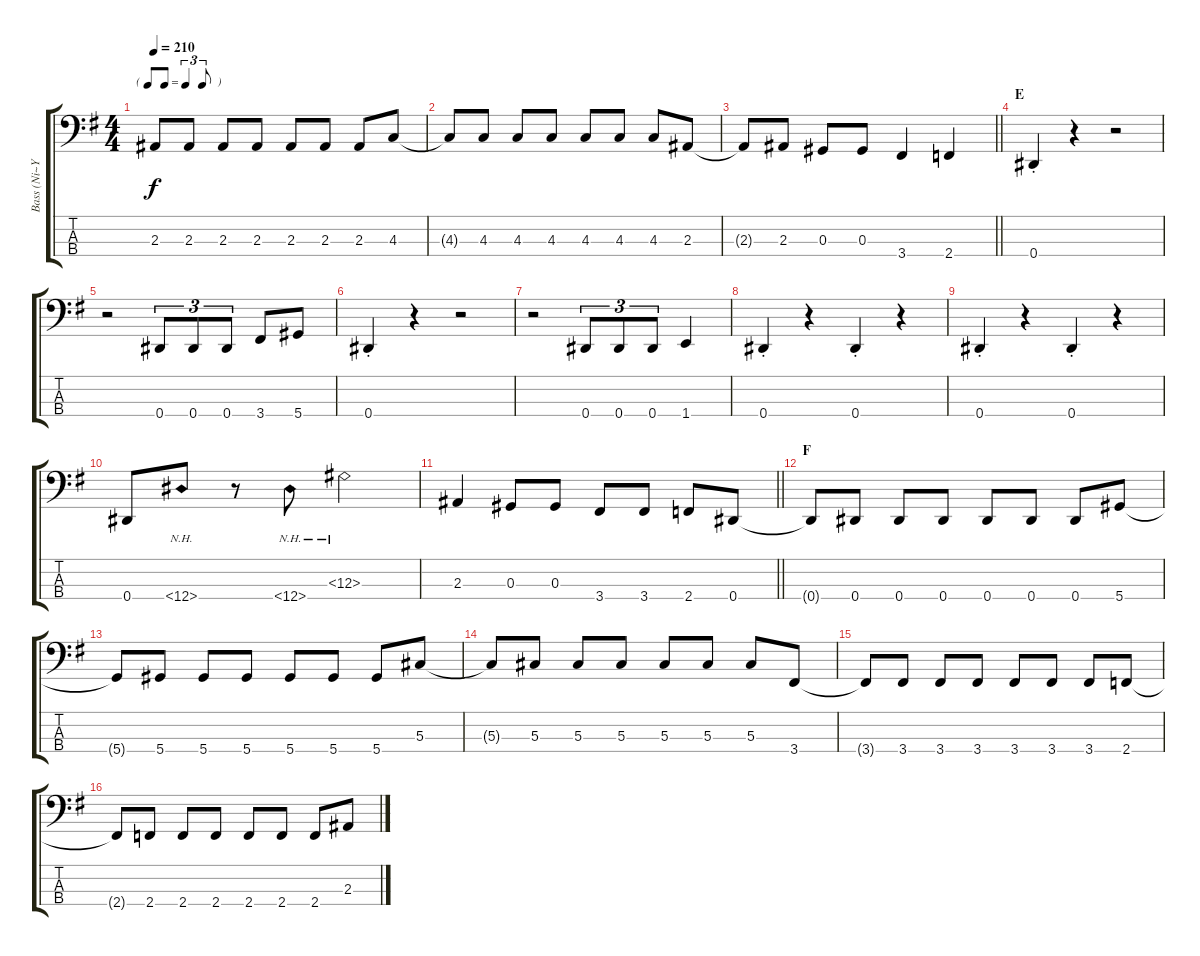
\track ("Bass (Ni~Ya)" "Bass (Ni~Y") {instrument electricbasspick}
\staff {score tabs}
\tuning (Gb2 Db2 Ab1 Eb1) {hide}
\ts (4 4)
\tf triplet8th
\tempo 210
\clef f4
\ks g
2.3{t}.8{dy f} 2.3.8 2.3.8 2.3.8 2.3.8 2.3.8 2.3.8 4.3.8 |
4.3{t}.8 4.3.8 4.3.8 4.3.8 4.3.8 4.3.8 4.3.8 2.3.8 |
\barLineRight lightlight
2.3{t}.8 2.3.8 0.3.8 0.3.8 3.4.4 2.4.4 |
\section ("" "E")
0.4{st}.4 r.4 r.2 |
r.2 0.4.8{tu (3 2)} 0.4.8{tu (3 2)} 0.4.8{tu (3 2)} 3.4.8 5.4.8 |
0.4{st}.4 r.4 r.2 |
r.2 0.4.8{tu (3 2)} 0.4.8{tu (3 2)} 0.4.8{tu (3 2)} 1.4.4 |
0.4{st}.4 r.4 0.4{st}.4 r.4 |
0.4{st}.4 r.4 0.4{st}.4 r.4 |
0.4.8 12.4{nh}.8 r.8 12.4{nh}.8 12.3{nh}.2 |
\barLineRight lightlight
2.3.4 0.3.8 0.3.8 3.4.8 3.4.8 2.4.8 0.4.8 |
\section ("" "F")
0.4{t}.8 0.4.8 0.4.8 0.4.8 0.4.8 0.4.8 0.4.8 5.4.8 |
5.4{t}.8 5.4.8 5.4.8 5.4.8 5.4.8 5.4.8 5.4.8 5.3.8 |
5.3{t}.8 5.3.8 5.3.8 5.3.8 5.3.8 5.3.8 5.3.8 3.4.8 |
3.4{t}.8 3.4.8 3.4.8 3.4.8 3.4.8 3.4.8 3.4.8 2.4.8 |
2.4{t}.8 2.4.8 2.4.8 2.4.8 2.4.8 2.4.8 2.4.8 2.3.8
